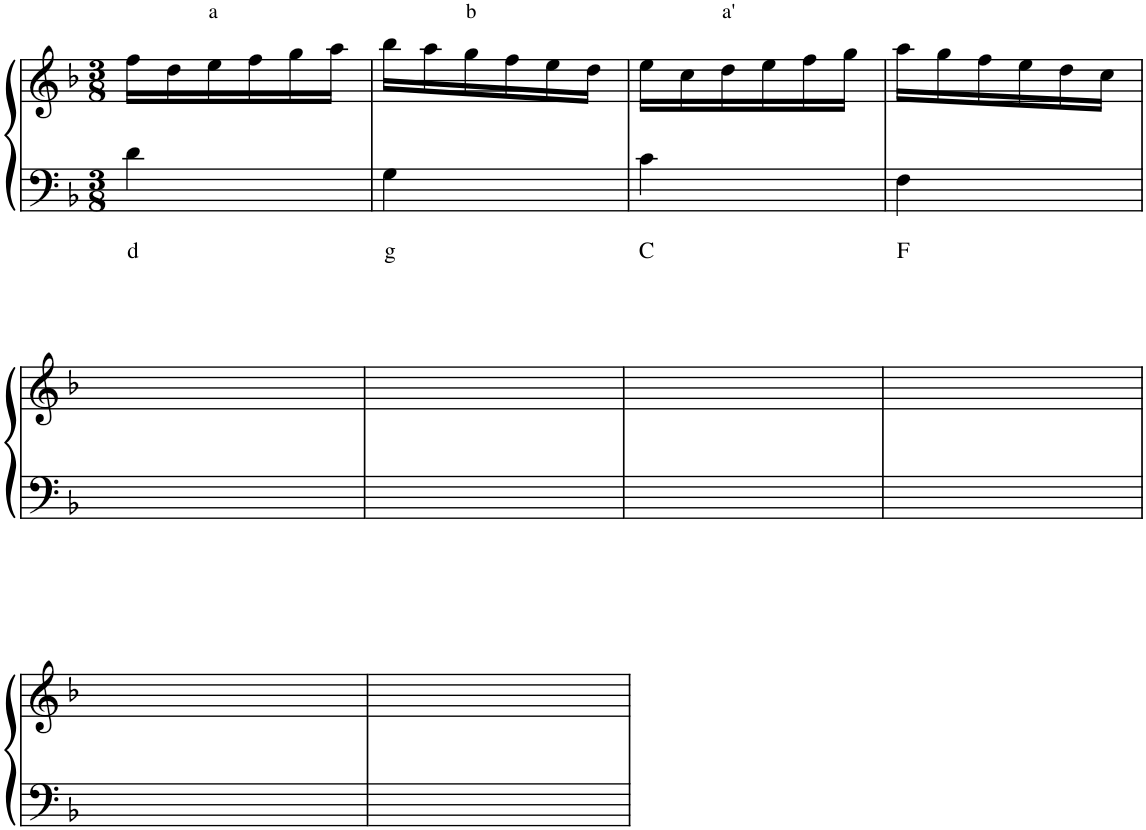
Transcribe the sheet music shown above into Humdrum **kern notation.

**kern	**text	**kern
*part1	*part1	*part1
*staff2	*staff2	*staff1
*I"Klavier	*	*
*clefF4	*	*clefG2
*k[b-]	*	*k[b-]
*M3/8	*	*M3/8
=1	=1	=1
!	!	!LO:TX:a:t=a
!	!LO:LY:b	!
4d\	d	16ff\LL
.	.	16dd\
.	.	16ee\
.	.	16ff\
8ryy	.	16gg\
.	.	16aa\JJ
=2	=2	=2
!	!	!LO:TX:a:t=b
!	!LO:LY:b	!
4G\	g	16bb-\LL
.	.	16aa\
.	.	16gg\
.	.	16ff\
8ryy	.	16ee\
.	.	16dd\JJ
=3	=3	=3
!	!	!LO:TX:a:t=a'
!	!LO:LY:b	!
4c\	C	16ee\LL
.	.	16cc\
.	.	16dd\
.	.	16ee\
8ryy	.	16ff\
.	.	16gg\JJ
=4	=4	=4
!	!LO:LY:b	!
4F\	F	16aa\LL
.	.	16gg\
.	.	16ff\
.	.	16ee\
8ryy	.	16dd\
.	.	16cc\JJ
!!LO:LB:g=z
=5	=5	=5
4.ryy	.	4.ryy
=6	=6	=6
4.ryy	.	4.ryy
=7	=7	=7
4.ryy	.	4.ryy
=8	=8	=8
4.ryy	.	4.ryy
!!LO:LB:g=z
=9	=9	=9
4.ryy	.	4.ryy
=10	=10	=10
4.ryy	.	4.ryy
=	=	=
*-	*-	*-
